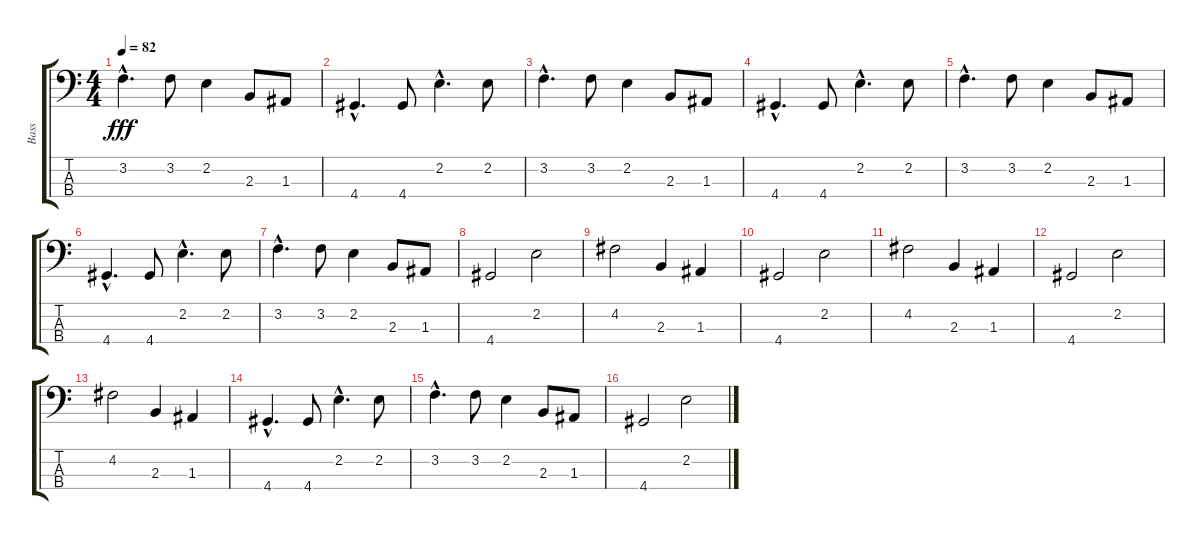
\track ("Bass" "Bass") {instrument fretlessbass}
\staff {score tabs}
\tuning (G2 D2 A1 E1) {hide}
\ts (4 4)
\tempo 82
\clef f4
\ks c
3.2{hac}.4{d dy fff} 3.2.8 2.2.4 2.3.8 1.3.8 |
4.4{hac}.4{d} 4.4.8 2.2{hac}.4{d} 2.2.8 |
3.2{hac}.4{d} 3.2.8 2.2.4 2.3.8 1.3.8 |
4.4{hac}.4{d} 4.4.8 2.2{hac}.4{d} 2.2.8 |
3.2{hac}.4{d} 3.2.8 2.2.4 2.3.8 1.3.8 |
4.4{hac}.4{d} 4.4.8 2.2{hac}.4{d} 2.2.8 |
3.2{hac}.4{d} 3.2.8 2.2.4 2.3.8 1.3.8 |
4.4.2 2.2.2 |
4.2.2 2.3.4 1.3.4 |
4.4.2 2.2.2 |
4.2.2 2.3.4 1.3.4 |
4.4.2 2.2.2 |
4.2.2 2.3.4 1.3.4 |
4.4{hac}.4{d} 4.4.8 2.2{hac}.4{d} 2.2.8 |
3.2{hac}.4{d} 3.2.8 2.2.4 2.3.8 1.3.8 |
4.4.2 2.2.2
